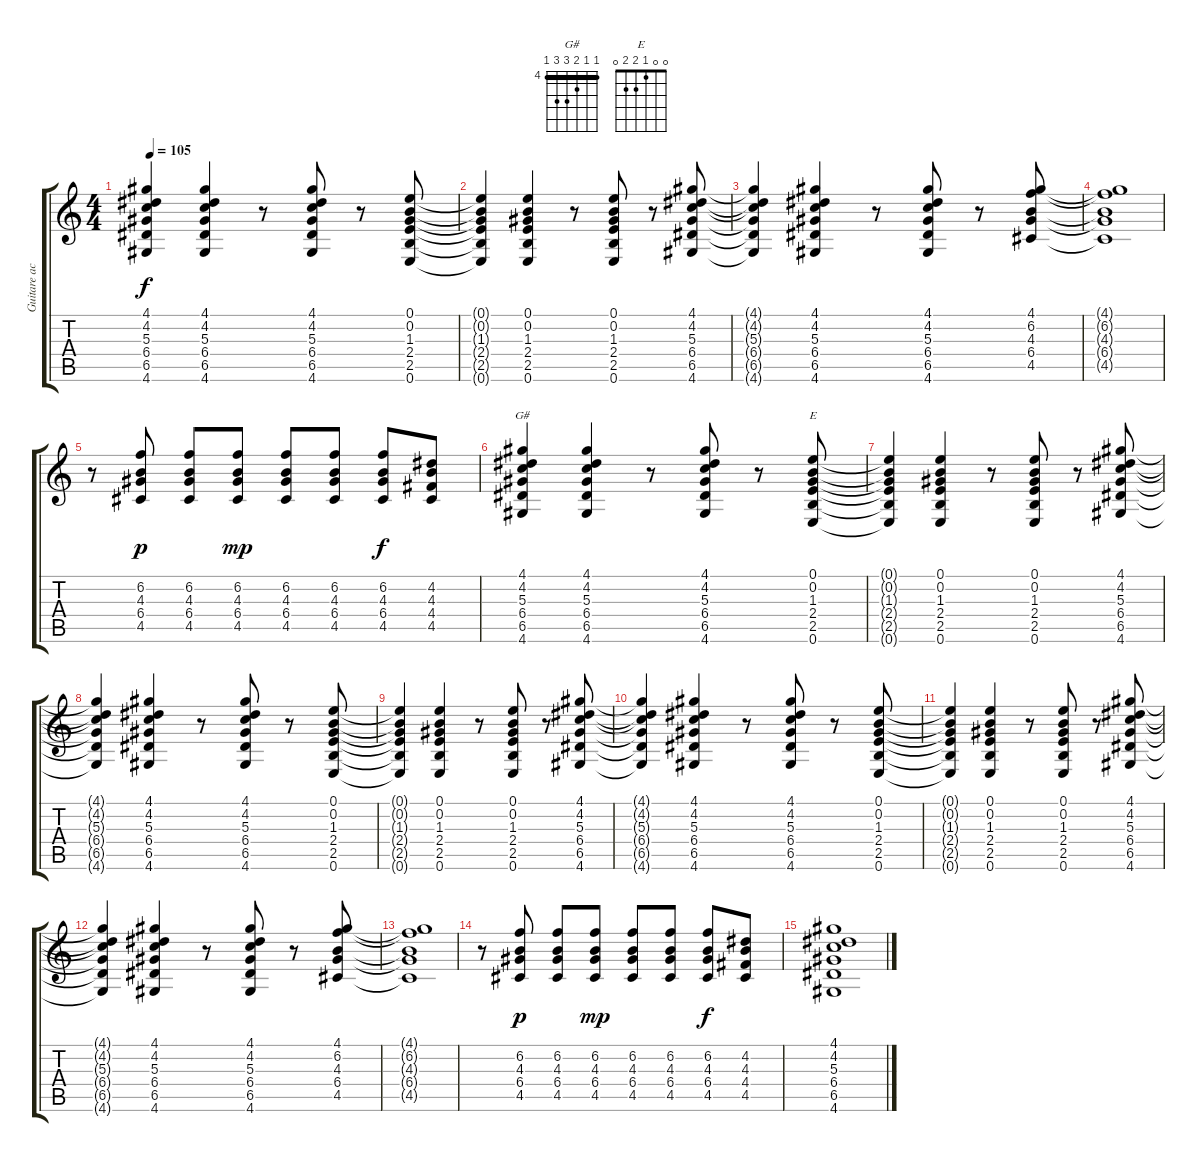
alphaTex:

\track ("Guitare acoustique" "Guitare ac") {instrument acousticguitarsteel}
\staff {score tabs}
\tuning (E4 B3 G3 D3 A2 E2) {hide}
\chord ("G#" 4 4 5 6 6 4) {firstfret 4 barre 4}
\chord ("E" 0 0 1 2 2 0)
\ts (4 4)
\tempo 105
\clef g2
\ks c
(4.1{t} 4.2{t} 5.3{t} 6.4{t} 6.5{t} 4.6{t}).4{dy f} (4.1 4.2 5.3 6.4 6.5 4.6).4 r.8 (4.1 4.2 5.3 6.4 6.5 4.6).8 r.8 (0.1 0.2 1.3 2.4 2.5 0.6).8 |
(0.1{t} 0.2{t} 1.3{t} 2.4{t} 2.5{t} 0.6{t}).4 (0.1 0.2 1.3 2.4 2.5 0.6).4 r.8 (0.1 0.2 1.3 2.4 2.5 0.6).8 r.8 (4.1 4.2 5.3 6.4 6.5 4.6).8 |
(4.1{t} 4.2{t} 5.3{t} 6.4{t} 6.5{t} 4.6{t}).4 (4.1 4.2 5.3 6.4 6.5 4.6).4 r.8 (4.1 4.2 5.3 6.4 6.5 4.6).8 r.8 (4.1 6.2 4.3 6.4 4.5).8 |
(4.1{t} 6.2{t} 4.3{t} 6.4{t} 4.5{t}).1 |
r.8 (6.2 4.3 6.4 4.5).8{dy p} (6.2 4.3 6.4 4.5).8 (6.2 4.3 6.4 4.5).8{dy mp} (6.2 4.3 6.4 4.5).8 (6.2 4.3 6.4 4.5).8 (6.2 4.3 6.4 4.5).8{dy f} (4.2 4.3 4.4 4.5).8 |
(4.1 4.2 5.3 6.4 6.5 4.6).4{ch "G#"} (4.1 4.2 5.3 6.4 6.5 4.6).4 r.8 (4.1 4.2 5.3 6.4 6.5 4.6).8 r.8 (0.1 0.2 1.3 2.4 2.5 0.6).8{ch "E"} |
(0.1{t} 0.2{t} 1.3{t} 2.4{t} 2.5{t} 0.6{t}).4 (0.1 0.2 1.3 2.4 2.5 0.6).4 r.8 (0.1 0.2 1.3 2.4 2.5 0.6).8 r.8 (4.1 4.2 5.3 6.4 6.5 4.6).8 |
(4.1{t} 4.2{t} 5.3{t} 6.4{t} 6.5{t} 4.6{t}).4 (4.1 4.2 5.3 6.4 6.5 4.6).4 r.8 (4.1 4.2 5.3 6.4 6.5 4.6).8 r.8 (0.1 0.2 1.3 2.4 2.5 0.6).8 |
(0.1{t} 0.2{t} 1.3{t} 2.4{t} 2.5{t} 0.6{t}).4 (0.1 0.2 1.3 2.4 2.5 0.6).4 r.8 (0.1 0.2 1.3 2.4 2.5 0.6).8 r.8 (4.1 4.2 5.3 6.4 6.5 4.6).8 |
(4.1{t} 4.2{t} 5.3{t} 6.4{t} 6.5{t} 4.6{t}).4 (4.1 4.2 5.3 6.4 6.5 4.6).4 r.8 (4.1 4.2 5.3 6.4 6.5 4.6).8 r.8 (0.1 0.2 1.3 2.4 2.5 0.6).8 |
(0.1{t} 0.2{t} 1.3{t} 2.4{t} 2.5{t} 0.6{t}).4 (0.1 0.2 1.3 2.4 2.5 0.6).4 r.8 (0.1 0.2 1.3 2.4 2.5 0.6).8 r.8 (4.1 4.2 5.3 6.4 6.5 4.6).8 |
(4.1{t} 4.2{t} 5.3{t} 6.4{t} 6.5{t} 4.6{t}).4 (4.1 4.2 5.3 6.4 6.5 4.6).4 r.8 (4.1 4.2 5.3 6.4 6.5 4.6).8 r.8 (4.1 6.2 4.3 6.4 4.5).8 |
(4.1{t} 6.2{t} 4.3{t} 6.4{t} 4.5{t}).1 |
r.8 (6.2 4.3 6.4 4.5).8{dy p} (6.2 4.3 6.4 4.5).8 (6.2 4.3 6.4 4.5).8{dy mp} (6.2 4.3 6.4 4.5).8 (6.2 4.3 6.4 4.5).8 (6.2 4.3 6.4 4.5).8{dy f} (4.2 4.3 4.4 4.5).8 |
(4.1 4.2 5.3 6.4 6.5 4.6).1
